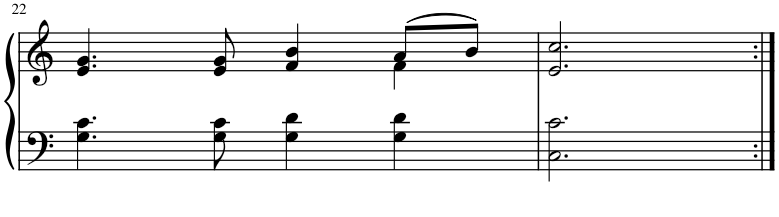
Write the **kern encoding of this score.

**kern	**kern
*part1	*part1
*staff2	*staff1
*I"Piano	*
*I'Pno.	*
!!LO:PB:g=z
*clefF4	*clefG2
*k[]	*k[]
*M4/4	*M4/4
=22	=22
*	*^
4.G\ 4.c\	4.e/ 4.g/	2.ryy
8G\ 8c\	8e/ 8g/	.
4G\ 4d\	4f/ 4b/	.
4G\ 4d\	(8a/L	4f\
.	8b/J)	.
*	*v	*v
=23	=23
2.C\ 2.c\	2.e/ 2.cc/
=:|!	=:|!
*-	*-
